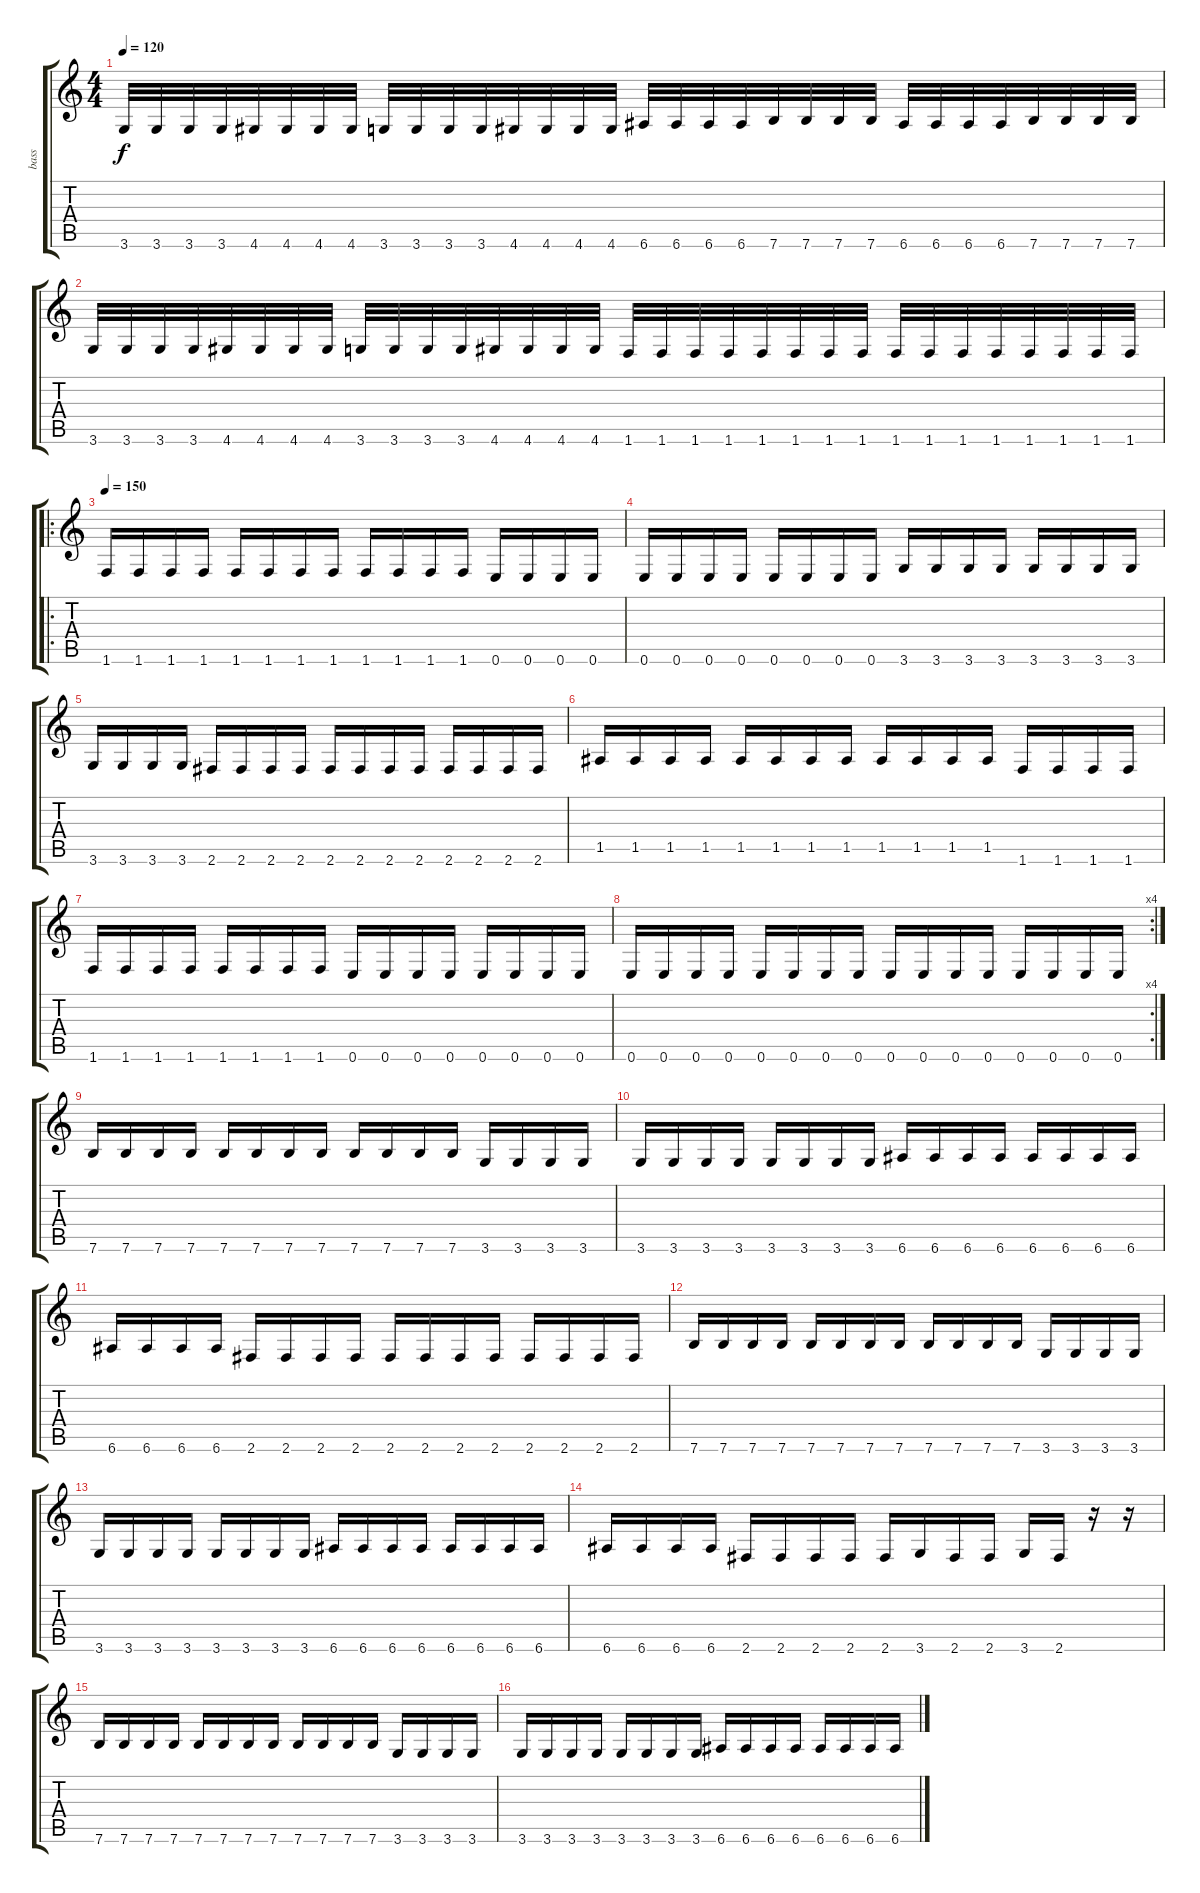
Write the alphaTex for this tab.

\track ("bass" "bass") {instrument electricbassfinger}
\staff {score tabs}
\tuning (E4 B3 G3 D3 A2 E2) {hide}
\ts (4 4)
\tempo 120
\clef g2
\ks c
3.6.32{dy f} 3.6.32 3.6.32 3.6.32 4.6.32 4.6.32 4.6.32 4.6.32 3.6.32 3.6.32 3.6.32 3.6.32 4.6.32 4.6.32 4.6.32 4.6.32 6.6.32 6.6.32 6.6.32 6.6.32 7.6.32 7.6.32 7.6.32 7.6.32 6.6.32 6.6.32 6.6.32 6.6.32 7.6.32 7.6.32 7.6.32 7.6.32 |
3.6.32 3.6.32 3.6.32 3.6.32 4.6.32 4.6.32 4.6.32 4.6.32 3.6.32 3.6.32 3.6.32 3.6.32 4.6.32 4.6.32 4.6.32 4.6.32 1.6.32 1.6.32 1.6.32 1.6.32 1.6.32 1.6.32 1.6.32 1.6.32 1.6.32 1.6.32 1.6.32 1.6.32 1.6.32 1.6.32 1.6.32 1.6.32 |
\ro
\tempo 150
1.6.16 1.6.16 1.6.16 1.6.16 1.6.16 1.6.16 1.6.16 1.6.16 1.6.16 1.6.16 1.6.16 1.6.16 0.6.16 0.6.16 0.6.16 0.6.16 |
0.6.16 0.6.16 0.6.16 0.6.16 0.6.16 0.6.16 0.6.16 0.6.16 3.6.16 3.6.16 3.6.16 3.6.16 3.6.16 3.6.16 3.6.16 3.6.16 |
3.6.16 3.6.16 3.6.16 3.6.16 2.6.16 2.6.16 2.6.16 2.6.16 2.6.16 2.6.16 2.6.16 2.6.16 2.6.16 2.6.16 2.6.16 2.6.16 |
1.5.16 1.5.16 1.5.16 1.5.16 1.5.16 1.5.16 1.5.16 1.5.16 1.5.16 1.5.16 1.5.16 1.5.16 1.6.16 1.6.16 1.6.16 1.6.16 |
1.6.16 1.6.16 1.6.16 1.6.16 1.6.16 1.6.16 1.6.16 1.6.16 0.6.16 0.6.16 0.6.16 0.6.16 0.6.16 0.6.16 0.6.16 0.6.16 |
\rc 4
0.6.16 0.6.16 0.6.16 0.6.16 0.6.16 0.6.16 0.6.16 0.6.16 0.6.16 0.6.16 0.6.16 0.6.16 0.6.16 0.6.16 0.6.16 0.6.16 |
7.6.16 7.6.16 7.6.16 7.6.16 7.6.16 7.6.16 7.6.16 7.6.16 7.6.16 7.6.16 7.6.16 7.6.16 3.6.16 3.6.16 3.6.16 3.6.16 |
3.6.16 3.6.16 3.6.16 3.6.16 3.6.16 3.6.16 3.6.16 3.6.16 6.6.16 6.6.16 6.6.16 6.6.16 6.6.16 6.6.16 6.6.16 6.6.16 |
6.6.16 6.6.16 6.6.16 6.6.16 2.6.16 2.6.16 2.6.16 2.6.16 2.6.16 2.6.16 2.6.16 2.6.16 2.6.16 2.6.16 2.6.16 2.6.16 |
7.6.16 7.6.16 7.6.16 7.6.16 7.6.16 7.6.16 7.6.16 7.6.16 7.6.16 7.6.16 7.6.16 7.6.16 3.6.16 3.6.16 3.6.16 3.6.16 |
3.6.16 3.6.16 3.6.16 3.6.16 3.6.16 3.6.16 3.6.16 3.6.16 6.6.16 6.6.16 6.6.16 6.6.16 6.6.16 6.6.16 6.6.16 6.6.16 |
6.6.16 6.6.16 6.6.16 6.6.16 2.6.16 2.6.16 2.6.16 2.6.16 2.6.16 3.6.16 2.6.16 2.6.16 3.6.16 2.6.16 r.16 r.16 |
7.6.16 7.6.16 7.6.16 7.6.16 7.6.16 7.6.16 7.6.16 7.6.16 7.6.16 7.6.16 7.6.16 7.6.16 3.6.16 3.6.16 3.6.16 3.6.16 |
3.6.16 3.6.16 3.6.16 3.6.16 3.6.16 3.6.16 3.6.16 3.6.16 6.6.16 6.6.16 6.6.16 6.6.16 6.6.16 6.6.16 6.6.16 6.6.16
